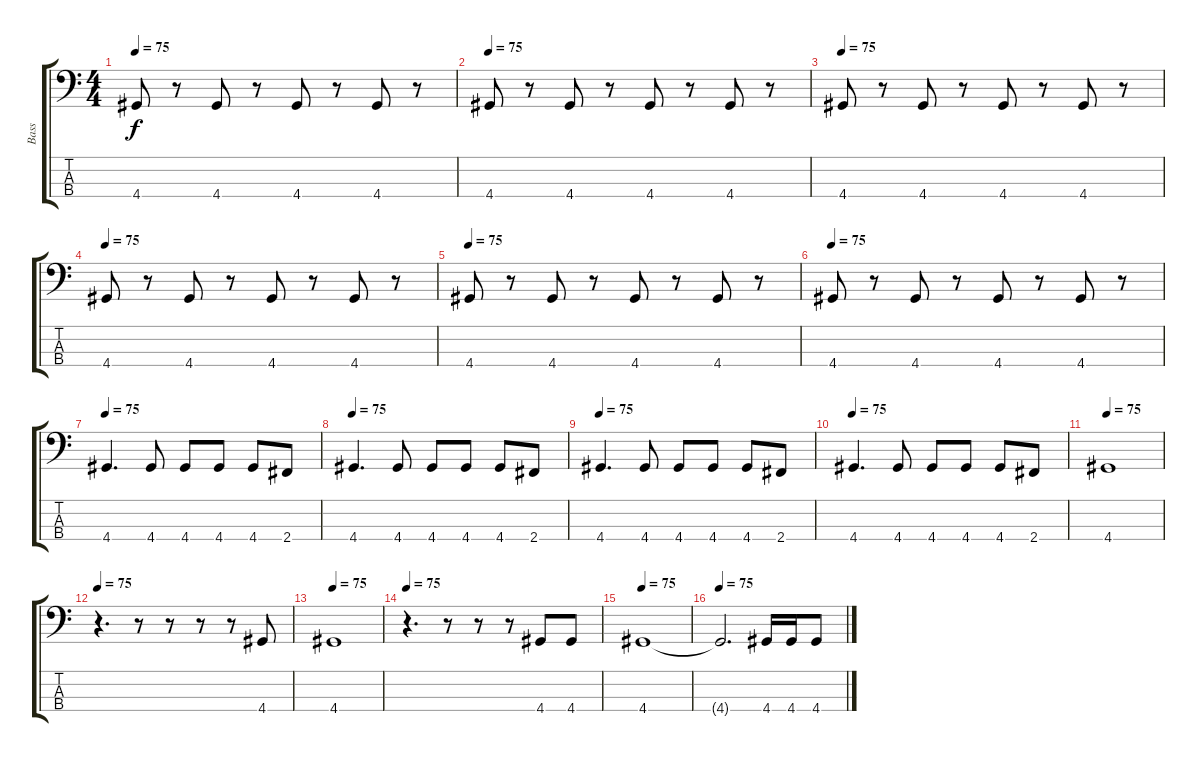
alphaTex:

\track ("Bass" "Bass") {instrument electricbassfinger}
\staff {score tabs}
\tuning (G2 D2 A1 E1) {hide}
\ts (4 4)
\tempo 75
\clef f4
\ks c
4.4.8{dy f} r.8 4.4.8 r.8 4.4.8 r.8 4.4.8 r.8 |
\tempo 75
4.4.8 r.8 4.4.8 r.8 4.4.8 r.8 4.4.8 r.8 |
\tempo 75
4.4.8 r.8 4.4.8 r.8 4.4.8 r.8 4.4.8 r.8 |
\tempo 75
4.4.8 r.8 4.4.8 r.8 4.4.8 r.8 4.4.8 r.8 |
\tempo 75
4.4.8 r.8 4.4.8 r.8 4.4.8 r.8 4.4.8 r.8 |
\tempo 75
4.4.8 r.8 4.4.8 r.8 4.4.8 r.8 4.4.8 r.8 |
\tempo 75
4.4.4{d} 4.4.8 4.4.8 4.4.8 4.4.8 2.4.8 |
\tempo 75
4.4.4{d} 4.4.8 4.4.8 4.4.8 4.4.8 2.4.8 |
\tempo 75
4.4.4{d} 4.4.8 4.4.8 4.4.8 4.4.8 2.4.8 |
\tempo 75
4.4.4{d} 4.4.8 4.4.8 4.4.8 4.4.8 2.4.8 |
\tempo 75
4.4.1 |
\tempo 75
r.4{d} r.8 r.8 r.8 r.8 4.4.8 |
\tempo 75
4.4.1 |
\tempo 75
r.4{d} r.8 r.8 r.8 4.4.8 4.4.8 |
\tempo 75
4.4.1 |
\tempo 75
4.4{t}.2{d} 4.4.16 4.4.16 4.4.8
